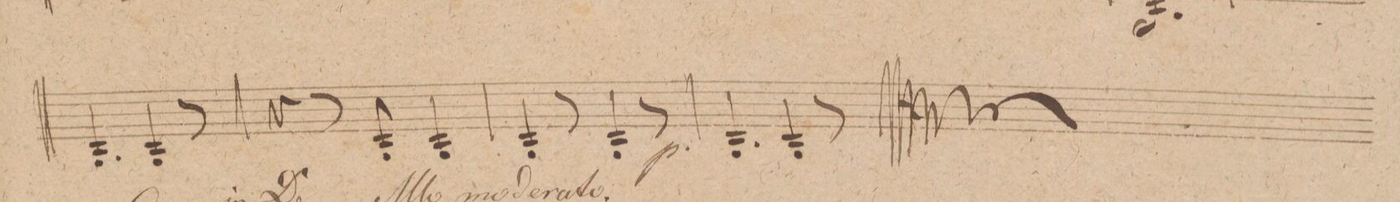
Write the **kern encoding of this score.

**kern	**dynam
*I"Corno 2do in D	*
*clefG2	*
*k[f#c#]	*
*M6/8	*
4.A/	.
4A/	.
8r	.
=152	=152
4r	.
8r	.
8A/	.
4A/	.
=153	=153
4A/	.
8r	.
4A/	.
8r	p
=154	=154
4.A/	.
4A/	.
8ryy	.
==	==
*-	*-
